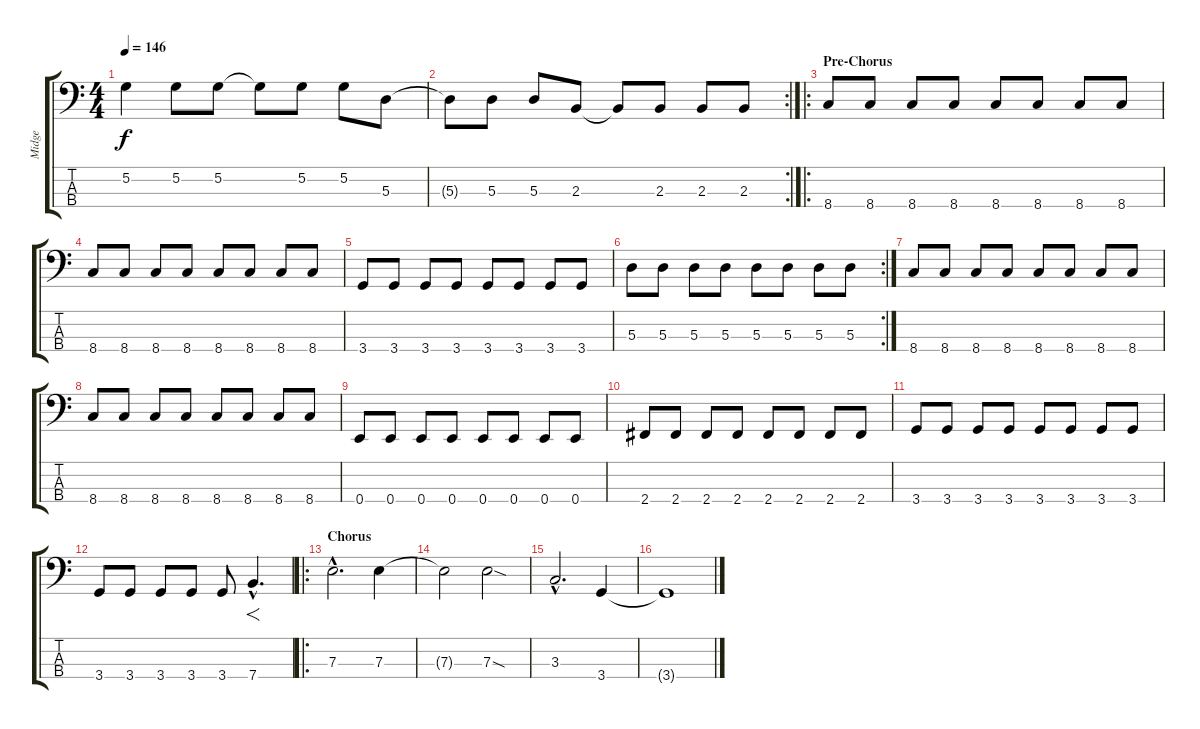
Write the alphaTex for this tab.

\track ("Midge" "Midge") {instrument electricbassfinger}
\staff {score tabs}
\tuning (G2 D2 A1 E1) {hide}
\ts (4 4)
\tempo 146
\clef f4
\ks c
5.2.4{dy f} 5.2.8 5.2.8 5.2{t}.8 5.2.8 5.2.8 5.3.8 |
\rc 2
5.3{t}.8 5.3.8 5.3.8 2.3.8 2.3{t}.8 2.3.8 2.3.8 2.3.8 |
\ro
\section ("" "Pre-Chorus")
8.4.8 8.4.8 8.4.8 8.4.8 8.4.8 8.4.8 8.4.8 8.4.8 |
8.4.8 8.4.8 8.4.8 8.4.8 8.4.8 8.4.8 8.4.8 8.4.8 |
3.4.8 3.4.8 3.4.8 3.4.8 3.4.8 3.4.8 3.4.8 3.4.8 |
\rc 2
5.3.8 5.3.8 5.3.8 5.3.8 5.3.8 5.3.8 5.3.8 5.3.8 |
8.4.8 8.4.8 8.4.8 8.4.8 8.4.8 8.4.8 8.4.8 8.4.8 |
8.4.8 8.4.8 8.4.8 8.4.8 8.4.8 8.4.8 8.4.8 8.4.8 |
0.4.8 0.4.8 0.4.8 0.4.8 0.4.8 0.4.8 0.4.8 0.4.8 |
2.4.8 2.4.8 2.4.8 2.4.8 2.4.8 2.4.8 2.4.8 2.4.8 |
3.4.8 3.4.8 3.4.8 3.4.8 3.4.8 3.4.8 3.4.8 3.4.8 |
3.4.8 3.4.8 3.4.8 3.4.8 3.4.8 7.4{hac}.4{f d} |
\ro
\section ("" "Chorus")
7.3{hac}.2{d} 7.3.4 |
7.3{t}.2 7.3{sod}.2 |
3.3{hac}.2{d} 3.4.4 |
3.4{t}.1
